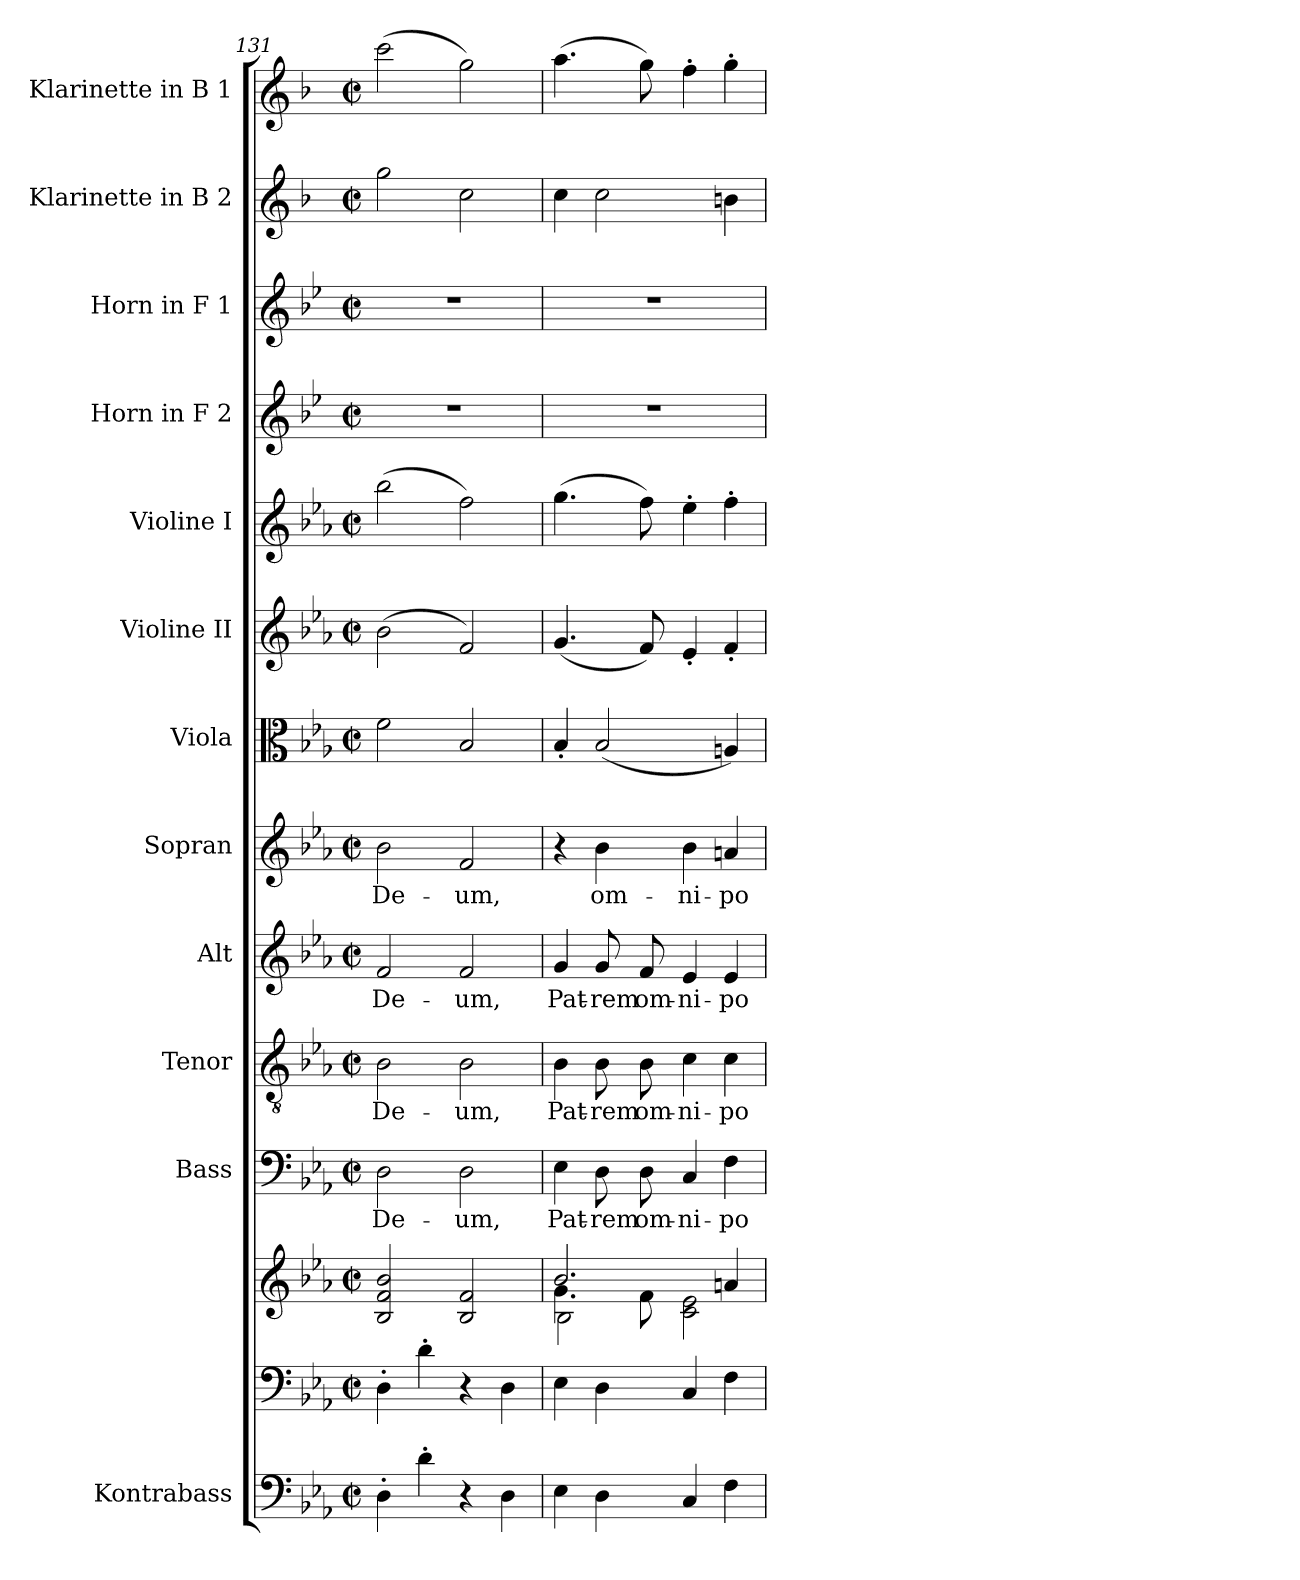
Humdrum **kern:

**kern	**kern	**kern	**kern	**text	**kern	**text	**kern	**text	**kern	**text	**kern	**kern	**kern	**kern	**kern	**kern	**kern
*part13	*part12	*part12	*part11	*part11	*part10	*part10	*part9	*part9	*part8	*part8	*part7	*part6	*part5	*part4	*part3	*part2	*part1
*staff14	*staff13	*staff12	*staff11	*staff11	*staff10	*staff10	*staff9	*staff9	*staff8	*staff8	*staff7	*staff6	*staff5	*staff4	*staff3	*staff2	*staff1
*I"Kontrabass	*	*	*I"Bass	*	*I"Tenor	*	*I"Alt	*	*I"Sopran	*	*I"Viola	*I"Violine II	*I"Violine I	*I"Horn in F 2	*I"Horn in F 1	*I"Klarinette in B 2	*I"Klarinette in B 1
*I'Kb.	*	*	*I'B	*	*I'T	*	*I'A	*	*I'S	*	*I'Vla.	*I'Vl. II	*I'Vl. I	*I'Hrn. 2	*I'Hrn. 1	*	*
*clefF4	*clefF4	*clefG2	*clefF4	*	*clefGv2	*	*clefG2	*	*clefG2	*	*clefC3	*clefG2	*clefG2	*clefG2	*clefG2	*clefG2	*clefG2
*ITrd7c12	*	*	*	*	*	*	*	*	*	*	*	*	*	*ITrd4c7	*ITrd4c7	*ITrd1c2	*ITrd1c2
*k[b-e-a-]	*k[b-e-a-]	*k[b-e-a-]	*k[b-e-a-]	*	*k[b-e-a-]	*	*k[b-e-a-]	*	*k[b-e-a-]	*	*k[b-e-a-]	*k[b-e-a-]	*k[b-e-a-]	*k[b-e-a-]	*k[b-e-a-]	*k[b-e-a-]	*k[b-e-a-]
*E-:	*E-:	*E-:	*E-:	*	*E-:	*	*E-:	*	*E-:	*	*E-:	*E-:	*E-:	*E-:	*E-:	*E-:	*E-:
*M2/2	*M2/2	*M2/2	*M2/2	*	*M2/2	*	*M2/2	*	*M2/2	*	*M2/2	*M2/2	*M2/2	*M2/2	*M2/2	*M2/2	*M2/2
*met(c|)	*met(c|)	*met(c|)	*met(c|)	*	*met(c|)	*	*met(c|)	*	*met(c|)	*	*met(c|)	*met(c|)	*met(c|)	*met(c|)	*met(c|)	*met(c|)	*met(c|)
=131	=131	=131	=131	=131	=131	=131	=131	=131	=131	=131	=131	=131	=131	=131	=131	=131	=131
!	!	!	!	!LO:LY:b	!	!LO:LY:b	!	!LO:LY:b	!	!LO:LY:b	!	!	!	!	!	!	!
4DD'>\	4D'>\	2B-/ 2f/ 2b-/	2D\	De-	2B-\	De-	2f/	De-	2b-\	De-	2f\	(>2b-\	(>2bb-\	1r	1r	2ff\	(>2bb-\
4D'>\	4d'>\	.	.	.	.	.	.	.	.	.	.	.	.	.	.	.	.
!	!	!	!	!LO:LY:b	!	!LO:LY:b	!	!LO:LY:b	!	!LO:LY:b	!	!	!	!	!	!	!
4r	4r	2B-/ 2f/	2D\	-um,	2B-\	-um,	2f/	-um,	2f/	-um,	2B-/	2f/)	2ff\)	.	.	2b-\	2ff\)
4DD\	4D\	.	.	.	.	.	.	.	.	.	.	.	.	.	.	.	.
=132	=132	=132	=132	=132	=132	=132	=132	=132	=132	=132	=132	=132	=132	=132	=132	=132	=132
*	*	*^	*	*	*	*	*	*	*	*	*	*	*	*	*	*	*
*	*	*	*^	*	*	*	*	*	*	*	*	*	*	*	*	*	*	*
!	!	!	!	!	!	!LO:LY:b	!	!LO:LY:b	!	!LO:LY:b	!	!	!	!	!	!	!	!	!
4EE-\	4E-\	2.b-/	4.g\	2B-\	4E-\	Pat-	4B-\	Pat-	4g/	Pat-	4r	.	4B-'</	(<4.g/	(>4.gg\	1r	1r	4b-\	(>4.gg\
!	!	!	!	!	!	!LO:LY:b	!	!LO:LY:b	!	!LO:LY:b	!	!LO:LY:b	!	!	!	!	!	!	!
4DD\	4D\	.	.	.	8D\	-rem	8B-\	-rem	8g/	-rem	4b-\	om-	(<2B-/	.	.	.	.	2b-\	.
!	!	!	!	!	!	!LO:LY:b	!	!LO:LY:b	!	!LO:LY:b	!	!	!	!	!	!	!	!	!
.	.	.	8f\	.	8D\	om-	8B-\	om-	8f/	om-	.	.	.	8f/)	8ff\)	.	.	.	8ff\)
!	!	!	!	!	!	!LO:LY:b	!	!LO:LY:b	!	!LO:LY:b	!	!LO:LY:b	!	!	!	!	!	!	!
4CC/	4C/	.	2c\ 2e-\	2ryy	4C/	-ni-	4c\	-ni-	4e-/	-ni-	4b-\	-ni-	.	4e-'</	4ee-'>\	.	.	.	4ee-'>\
!	!	!	!	!	!	!LO:LY:b	!	!LO:LY:b	!	!LO:LY:b	!	!LO:LY:b	!	!	!	!	!	!	!
4FF\	4F\	4an/	.	.	4F\	-po-	4c\	-po-	4e-/	-po-	4an/	-po-	4An/)	4f'</	4ff'>\	.	.	4an\	4ff'>\
*	*	*v	*v	*v	*	*	*	*	*	*	*	*	*	*	*	*	*	*	*
=	=	=	=	=	=	=	=	=	=	=	=	=	=	=	=	=	=
*-	*-	*-	*-	*-	*-	*-	*-	*-	*-	*-	*-	*-	*-	*-	*-	*-	*-
